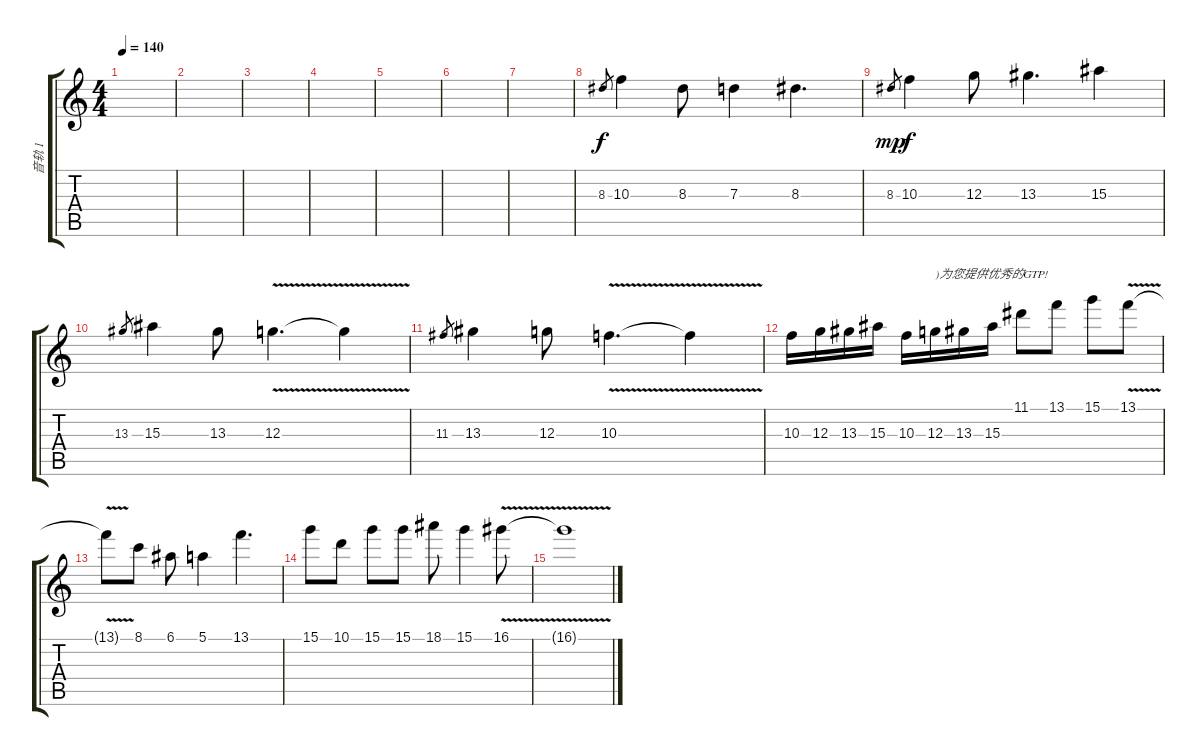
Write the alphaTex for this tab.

\track ("音轨 1" "音轨 1") {instrument distortionguitar}
\staff {score tabs}
\tuning (E4 B3 G3 D3 A2 E2) {hide}
\ts (4 4)
\tempo 140
\clef g2
\ks c
|
|
|
|
|
|
|
8.3.8{gr} 10.3.4 8.3.8 7.3.4 8.3.4{d} |
8.3.8{gr dy mp} 10.3.4{dy f} 12.3.8 13.3.4{d} 15.3.4 |
13.3.8{gr} 15.3.4 13.3.8 12.3{v}.4{d} 12.3{t}.4 |
11.3.8{gr} 13.3.4 12.3.8 10.3{v}.4{d} 10.3{t}.4 |
10.3.16 12.3.16 13.3.16 15.3.16 10.3.16 12.3.16{txt ")为您提供优秀的GTP!"} 13.3.16 15.3.16 11.1.8 13.1.8 15.1.8 13.1{v}.8 |
13.1{t}.8 8.1.8 6.1.8 5.1.4 13.1.4{d} |
15.1.8 10.1.8 15.1.8 15.1.8 18.1.8 15.1.4 16.1{v}.8 |
16.1{t}.1
